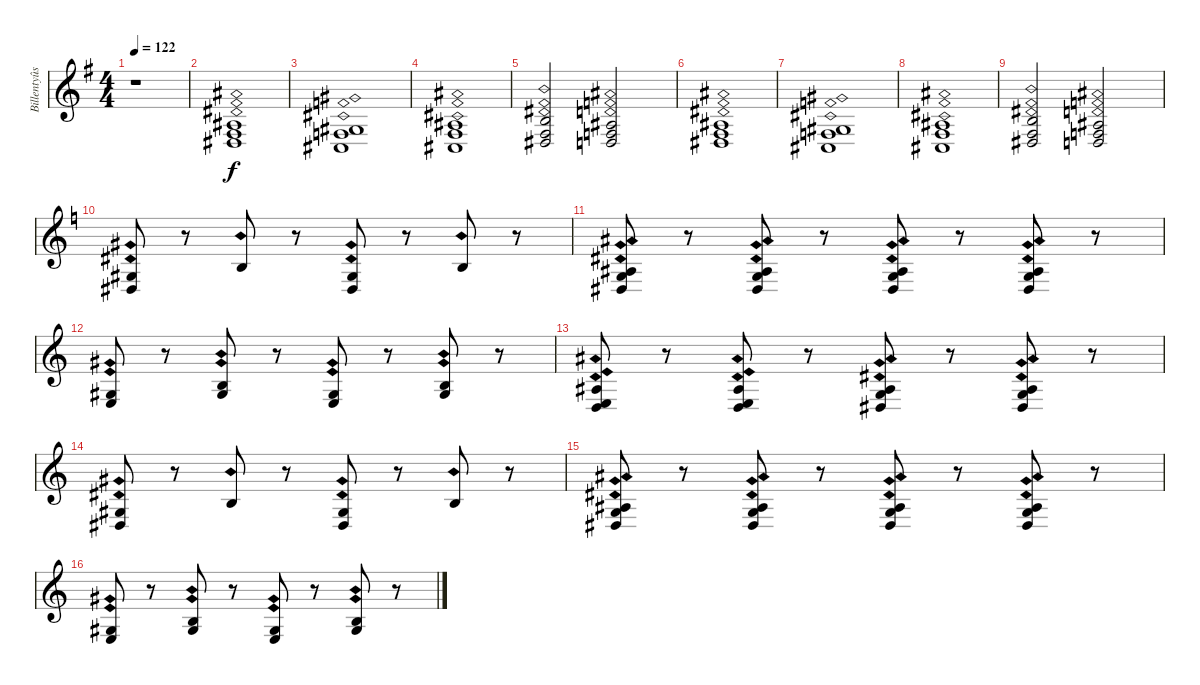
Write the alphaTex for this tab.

\track ("Billentyûs 1 (Mats Olausson)" "Billentyûs") {instrument drawbarorgan}
\staff {score}
\tuning (E4 B3 G3 D3 A2 E2 B1) {hide}
\ts (4 4)
\tempo 122
\clef g2
\ks g
r.1{dy f} |
(3.3{ph 12} 4.4{ph 12} 6.5{ph 12}).1 |
(1.3{ph 12} 3.4{ph 12} 4.5{ph 12}).1 |
(3.3{ph 12} 4.4{ph 12} 4.5{ph 12}).1 |
(4.3{ph 12} 4.4{ph 12} 6.5{ph 12}).2 (3.3{ph 12} 3.4{ph 12} 5.5{ph 12}).2 |
(3.3{ph 12} 4.4{ph 12} 6.5{ph 12}).1 |
(1.3{ph 12} 3.4{ph 12} 4.5{ph 12}).1 |
(3.3{ph 12} 4.4{ph 12} 4.5{ph 12}).1 |
(4.3{ph 12} 4.4{ph 12} 6.5{ph 12}).2 (3.3{ph 12} 3.4{ph 12} 5.5{ph 12}).2 |
\ks c
(1.3{ph 12} 1.4{ph 12}).8 r.8 0.2{ph 12}.8 r.8 (1.3{ph 12} 1.4{ph 12}).8 r.8 0.2{ph 12}.8 r.8 |
(3.3{ph 12} 5.4{ph 12} 6.5{ph 12}).8 r.8 (3.3{ph 12} 5.4{ph 12} 6.5{ph 12}).8 r.8 (3.3{ph 12} 5.4{ph 12} 6.5{ph 12}).8 r.8 (3.3{ph 12} 5.4{ph 12} 6.5{ph 12}).8 r.8 |
(1.3{ph 12} 2.4{ph 12}).8 r.8 (0.2{ph 12} 1.3{ph 12}).8 r.8 (1.3{ph 12} 2.4{ph 12}).8 r.8 (0.2{ph 12} 1.3{ph 12}).8 r.8 |
(3.3{ph 12} 2.4{ph 12} 5.5{ph 12}).8 r.8 (3.3{ph 12} 2.4{ph 12} 5.5{ph 12}).8 r.8 (3.3{ph 12} 5.4{ph 12} 6.5{ph 12}).8 r.8 (3.3{ph 12} 5.4{ph 12} 6.5{ph 12}).8 r.8 |
(1.3{ph 12} 1.4{ph 12}).8 r.8 0.2{ph 12}.8 r.8 (1.3{ph 12} 1.4{ph 12}).8 r.8 0.2{ph 12}.8 r.8 |
(3.3{ph 12} 5.4{ph 12} 6.5{ph 12}).8 r.8 (3.3{ph 12} 5.4{ph 12} 6.5{ph 12}).8 r.8 (3.3{ph 12} 5.4{ph 12} 6.5{ph 12}).8 r.8 (3.3{ph 12} 5.4{ph 12} 6.5{ph 12}).8 r.8 |
(1.3{ph 12} 2.4{ph 12}).8 r.8 (0.2{ph 12} 1.3{ph 12}).8 r.8 (1.3{ph 12} 2.4{ph 12}).8 r.8 (0.2{ph 12} 1.3{ph 12}).8 r.8
